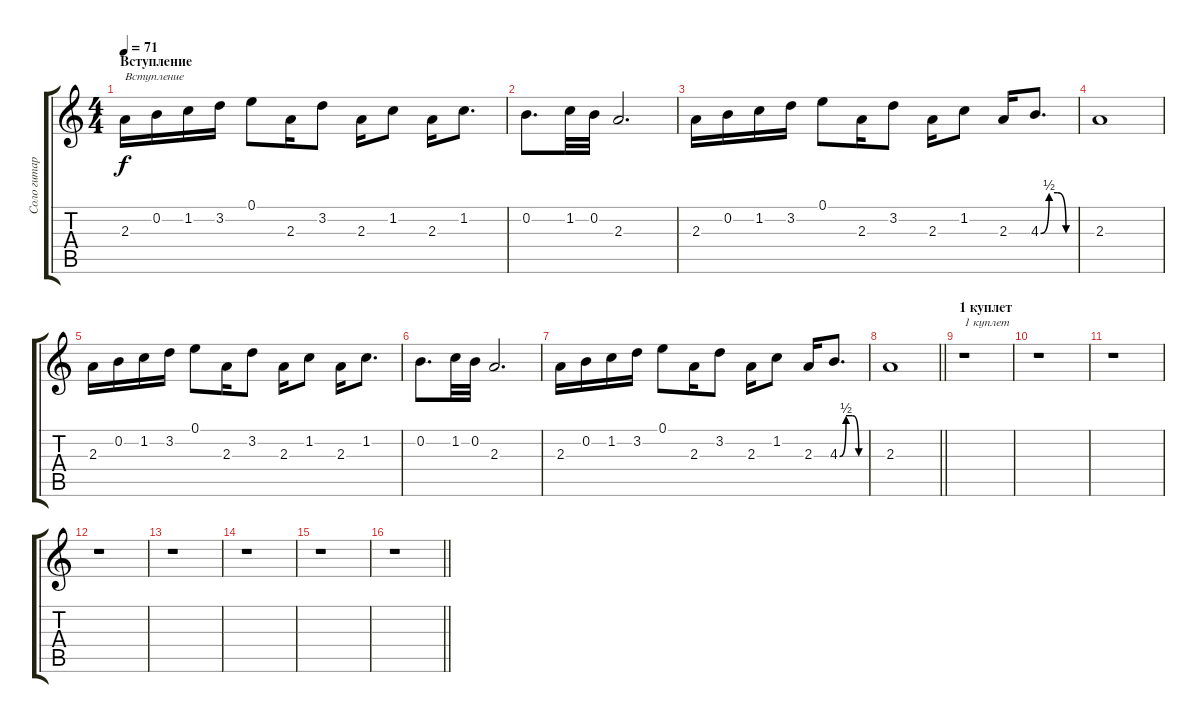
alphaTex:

\track ("Соло гитара (clean)" "Соло гитар") {instrument acousticguitarnylon}
\staff {score tabs}
\tuning (E4 B3 G3 D3 A2 E2) {hide}
\ts (4 4)
\section ("" "Вступление")
\tempo 71
\clef g2
\ks c
2.3.16{txt "Вступление" dy f instrument acousticguitarnylon} 0.2.16 1.2.16 3.2.16 0.1.8 2.3.16 3.2.8 2.3.16 1.2.8 2.3.16 1.2.8{d} |
0.2.8{d} 1.2.32 0.2.32 2.3.2{d} |
2.3.16 0.2.16 1.2.16 3.2.16 0.1.8 2.3.16 3.2.8 2.3.16 1.2.8 2.3.16 4.3{be (custom 0 0 15 2 30 2 45 0 60 0)}.8{d} |
2.3.1 |
2.3.16 0.2.16 1.2.16 3.2.16 0.1.8 2.3.16 3.2.8 2.3.16 1.2.8 2.3.16 1.2.8{d} |
0.2.8{d} 1.2.32 0.2.32 2.3.2{d} |
2.3.16 0.2.16 1.2.16 3.2.16 0.1.8 2.3.16 3.2.8 2.3.16 1.2.8 2.3.16 4.3{be (custom 0 0 15 2 30 2 45 0 60 0)}.8{d} |
\barLineRight lightlight
2.3.1 |
\section ("" "1 куплет")
r.1{txt "1 куплет"} |
r.1 |
r.1 |
r.1 |
r.1 |
r.1 |
r.1 |
\barLineRight lightlight
r.1
